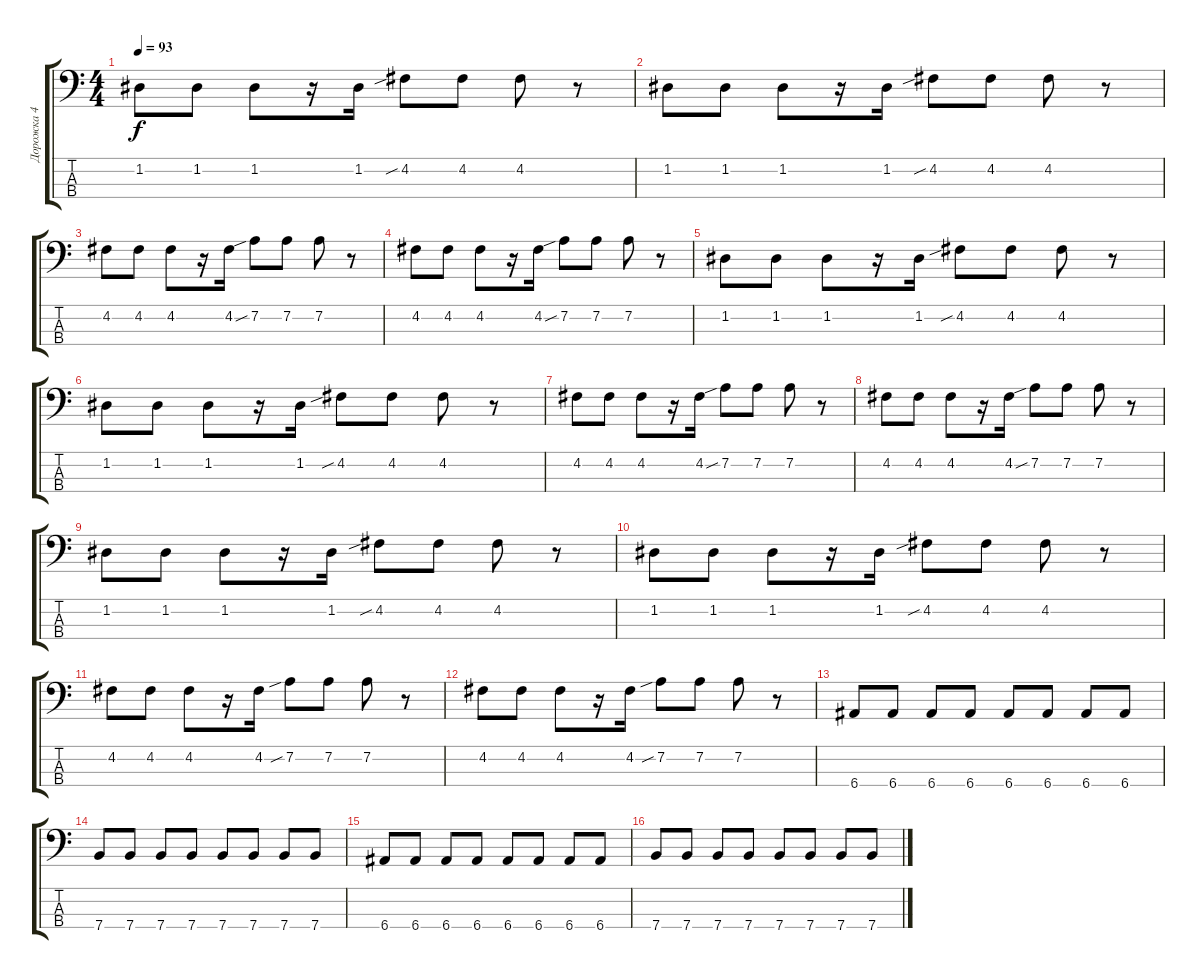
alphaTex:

\track ("Дорожка 4" "Дорожка 4") {instrument slapbass1}
\staff {score tabs}
\tuning (G2 D2 A1 E1) {hide}
\ts (4 4)
\tempo 93
\clef f4
\ks c
1.2.8{dy f} 1.2.8 1.2.8 r.16 1.2.16 4.2{sib}.8 4.2.8 4.2.8 r.8 |
1.2.8 1.2.8 1.2.8 r.16 1.2.16 4.2{sib}.8 4.2.8 4.2.8 r.8 |
4.2.8 4.2.8 4.2.8 r.16 4.2.16 7.2{sib}.8 7.2.8 7.2.8 r.8 |
4.2.8 4.2.8 4.2.8 r.16 4.2.16 7.2{sib}.8 7.2.8 7.2.8 r.8 |
1.2.8 1.2.8 1.2.8 r.16 1.2.16 4.2{sib}.8 4.2.8 4.2.8 r.8 |
1.2.8 1.2.8 1.2.8 r.16 1.2.16 4.2{sib}.8 4.2.8 4.2.8 r.8 |
4.2.8 4.2.8 4.2.8 r.16 4.2.16 7.2{sib}.8 7.2.8 7.2.8 r.8 |
4.2.8 4.2.8 4.2.8 r.16 4.2.16 7.2{sib}.8 7.2.8 7.2.8 r.8 |
1.2.8 1.2.8 1.2.8 r.16 1.2.16 4.2{sib}.8 4.2.8 4.2.8 r.8 |
1.2.8 1.2.8 1.2.8 r.16 1.2.16 4.2{sib}.8 4.2.8 4.2.8 r.8 |
4.2.8 4.2.8 4.2.8 r.16 4.2.16 7.2{sib}.8 7.2.8 7.2.8 r.8 |
4.2.8 4.2.8 4.2.8 r.16 4.2.16 7.2{sib}.8 7.2.8 7.2.8 r.8 |
6.4.8 6.4.8 6.4.8 6.4.8 6.4.8 6.4.8 6.4.8 6.4.8 |
7.4.8 7.4.8 7.4.8 7.4.8 7.4.8 7.4.8 7.4.8 7.4.8 |
6.4.8 6.4.8 6.4.8 6.4.8 6.4.8 6.4.8 6.4.8 6.4.8 |
7.4.8 7.4.8 7.4.8 7.4.8 7.4.8 7.4.8 7.4.8 7.4.8
